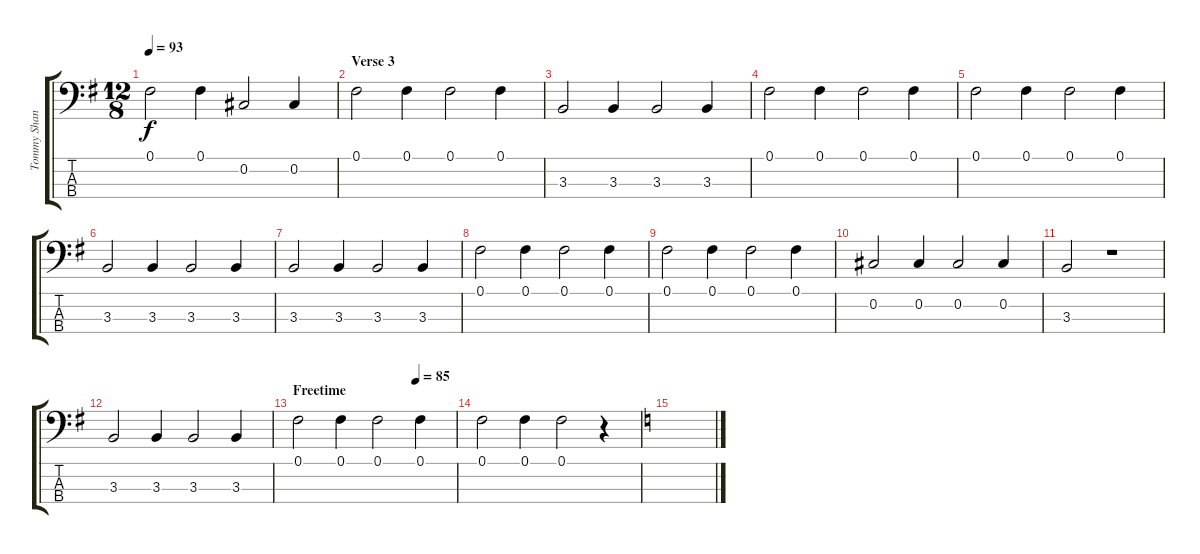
\track ("Tommy Shannon" "Tommy Shan") {instrument electricbassfinger}
\staff {score tabs}
\tuning (Gb2 Db2 Ab1 Eb1) {hide}
\ts (12 8)
\tempo 93
\clef f4
\ks g
0.1.2{dy f} 0.1.4 0.2.2 0.2.4 |
\section ("" "Verse 3")
0.1.2 0.1.4 0.1.2 0.1.4 |
3.3.2 3.3.4 3.3.2 3.3.4 |
0.1.2 0.1.4 0.1.2 0.1.4 |
0.1.2 0.1.4 0.1.2 0.1.4 |
3.3.2 3.3.4 3.3.2 3.3.4 |
3.3.2 3.3.4 3.3.2 3.3.4 |
0.1.2 0.1.4 0.1.2 0.1.4 |
0.1.2 0.1.4 0.1.2 0.1.4 |
0.2.2 0.2.4 0.2.2 0.2.4 |
3.3.2 r.1 |
3.3.2 3.3.4 3.3.2 3.3.4 |
\section ("" "Freetime")
\tempo (85 0.75)
0.1.2 0.1.4 0.1.2 0.1.4 |
0.1.2 0.1.4 0.1.2 r.4 |
\ks c
